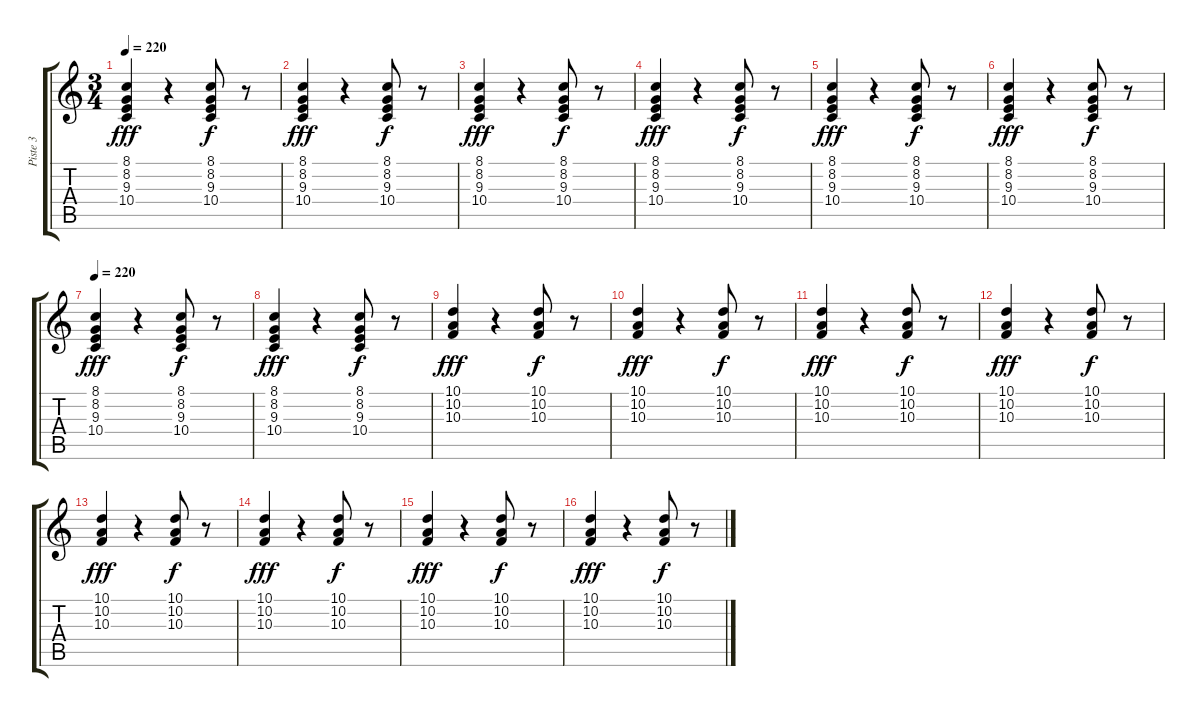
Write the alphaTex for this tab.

\track ("Piste 3" "Piste 3") {instrument stringensemble1}
\staff {score tabs}
\tuning (E4 B3 G3 D3 A2 E2) {hide}
\ts (3 4)
\tempo 220
\clef g2
\ks c
(8.1 8.2 9.3 10.4).4{dy fff} r.4 (8.1 8.2 9.3 10.4).8{dy f} r.8 |
(8.1 8.2 9.3 10.4).4{dy fff} r.4 (8.1 8.2 9.3 10.4).8{dy f} r.8 |
(8.1 8.2 9.3 10.4).4{dy fff} r.4 (8.1 8.2 9.3 10.4).8{dy f} r.8 |
(8.1 8.2 9.3 10.4).4{dy fff} r.4 (8.1 8.2 9.3 10.4).8{dy f} r.8 |
(8.1 8.2 9.3 10.4).4{dy fff} r.4 (8.1 8.2 9.3 10.4).8{dy f} r.8 |
(8.1 8.2 9.3 10.4).4{dy fff} r.4 (8.1 8.2 9.3 10.4).8{dy f} r.8 |
\tempo 220
(8.1 8.2 9.3 10.4).4{dy fff} r.4 (8.1 8.2 9.3 10.4).8{dy f} r.8 |
(8.1 8.2 9.3 10.4).4{dy fff} r.4 (8.1 8.2 9.3 10.4).8{dy f} r.8 |
(10.1 10.2 10.3).4{dy fff} r.4 (10.1 10.2 10.3).8{dy f} r.8 |
(10.1 10.2 10.3).4{dy fff} r.4 (10.1 10.2 10.3).8{dy f} r.8 |
(10.1 10.2 10.3).4{dy fff} r.4 (10.1 10.2 10.3).8{dy f} r.8 |
(10.1 10.2 10.3).4{dy fff} r.4 (10.1 10.2 10.3).8{dy f} r.8 |
(10.1 10.2 10.3).4{dy fff} r.4 (10.1 10.2 10.3).8{dy f} r.8 |
(10.1 10.2 10.3).4{dy fff} r.4 (10.1 10.2 10.3).8{dy f} r.8 |
(10.1 10.2 10.3).4{dy fff} r.4 (10.1 10.2 10.3).8{dy f} r.8 |
(10.1 10.2 10.3).4{dy fff} r.4 (10.1 10.2 10.3).8{dy f} r.8
